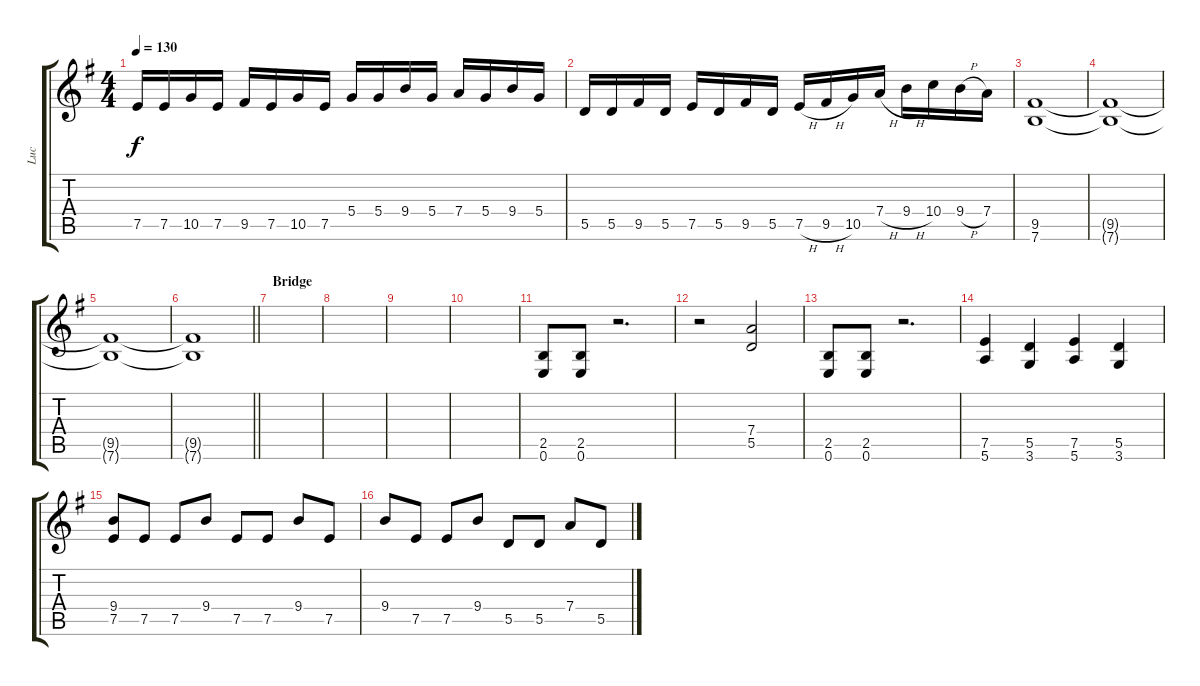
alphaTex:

\track ("Luc" "Luc") {instrument distortionguitar}
\staff {score tabs}
\tuning (E4 B3 G3 D3 A2 E2) {hide}
\ts (4 4)
\tempo 130
\clef g2
\ks eminor
7.5.16{dy f} 7.5.16 10.5.16 7.5.16 9.5.16 7.5.16 10.5.16 7.5.16 5.4.16 5.4.16 9.4.16 5.4.16 7.4.16 5.4.16 9.4.16 5.4.16 |
5.5.16 5.5.16 9.5.16 5.5.16 7.5.16 5.5.16 9.5.16 5.5.16 7.5{h}.16 9.5{h}.16 10.5.16 7.4{h}.16 9.4{h}.16 10.4.16 9.4{h}.16 7.4.16 |
(9.5 7.6).1 |
(9.5{t} 7.6{t}).1 |
(9.5{t} 7.6{t}).1 |
\barLineRight lightlight
(9.5{t} 7.6{t}).1 |
\section ("" "Bridge")
|
|
|
|
(2.5 0.6).8 (2.5 0.6).8 r.2{d} |
r.2 (7.4 5.5).2 |
(2.5 0.6).8 (2.5 0.6).8 r.2{d} |
(7.5 5.6).4 (5.5 3.6).4 (7.5 5.6).4 (5.5 3.6).4 |
(9.4 7.5).8 7.5.8 7.5.8 9.4.8 7.5.8 7.5.8 9.4.8 7.5.8 |
9.4.8 7.5.8 7.5.8 9.4.8 5.5.8 5.5.8 7.4.8 5.5.8
